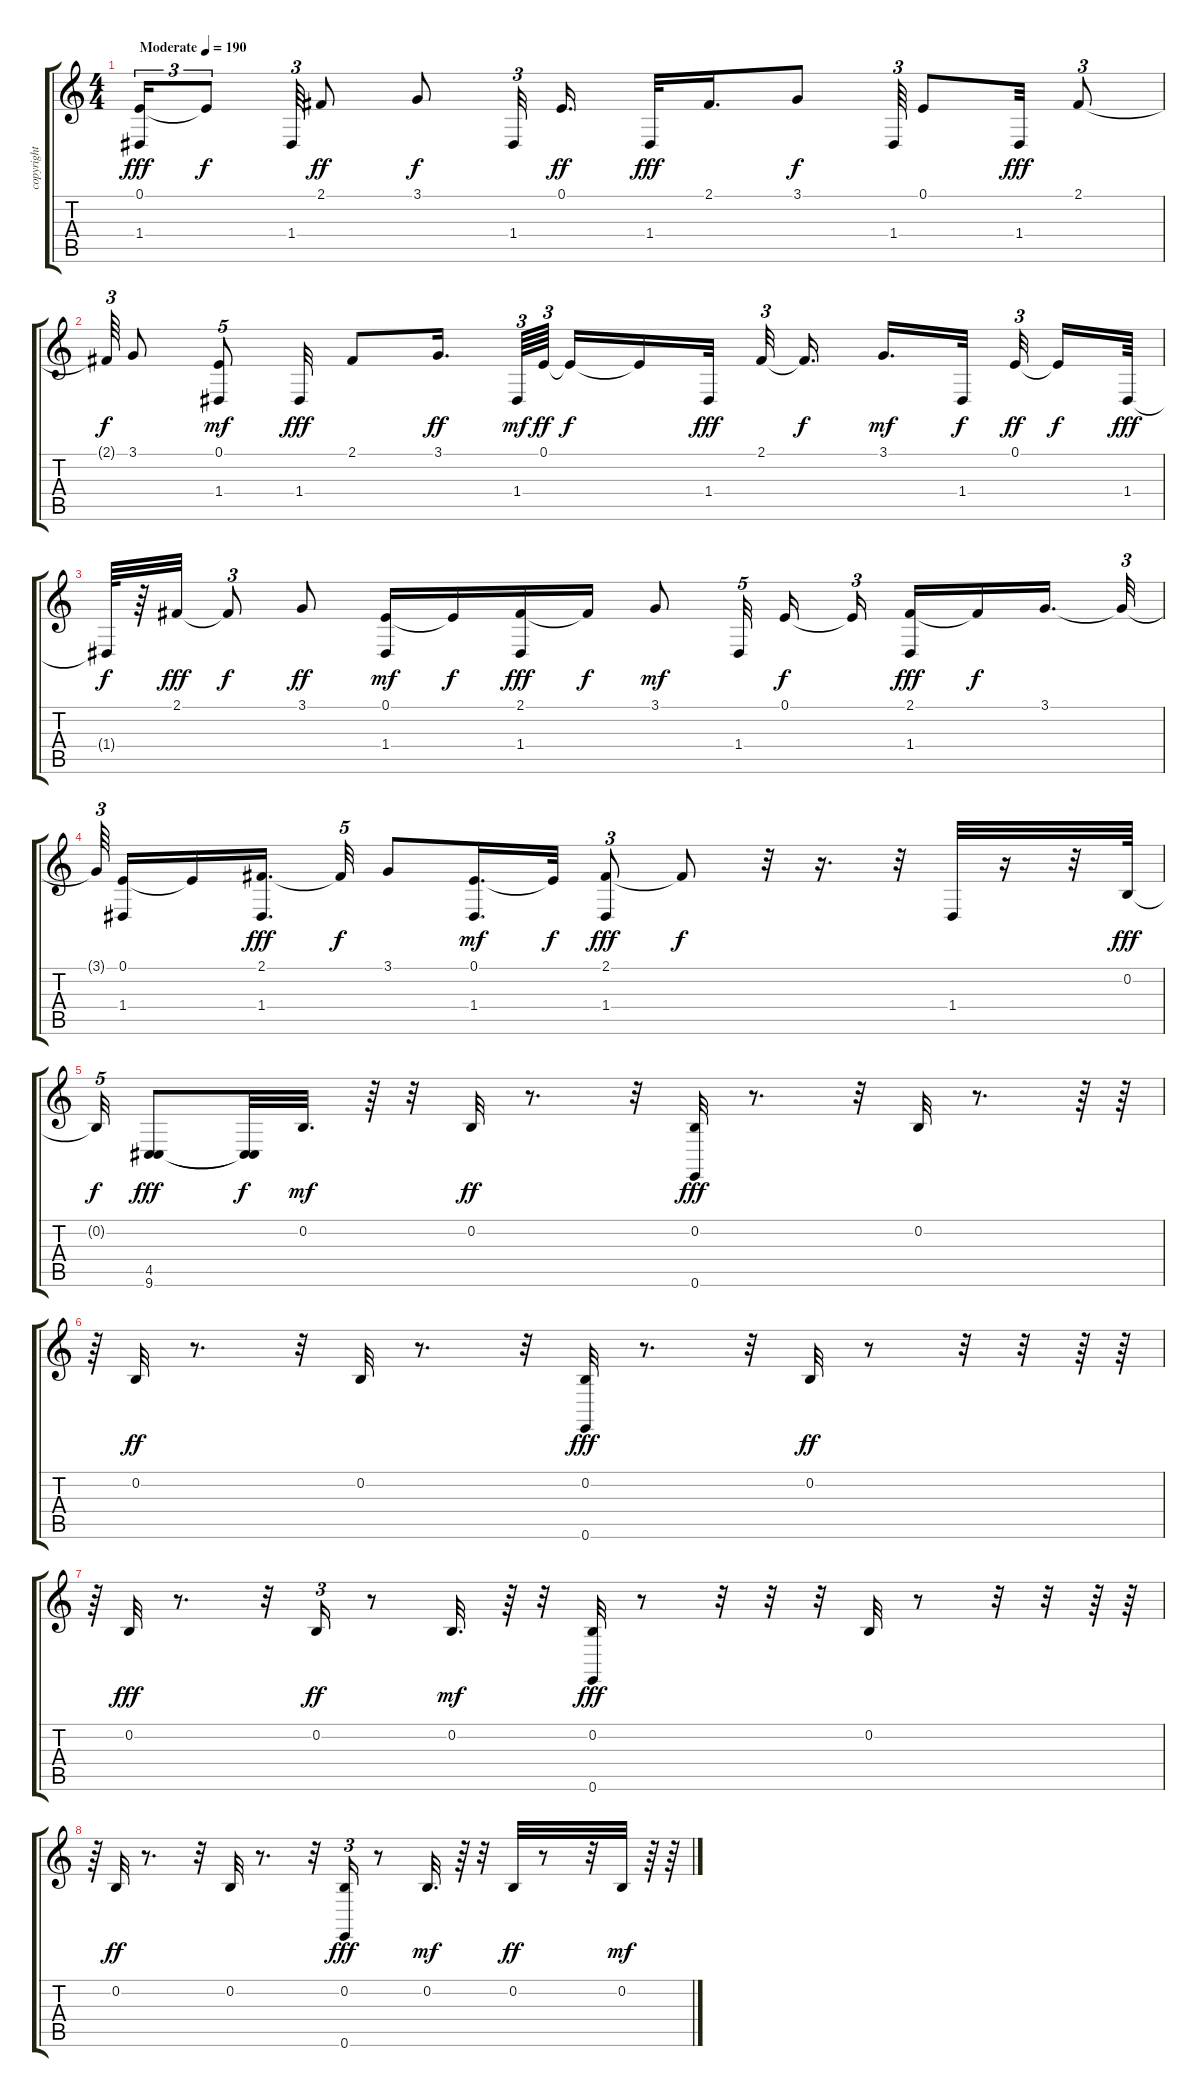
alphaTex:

\track ("copyright 1998 by" "copyright ") {instrument acousticgrandpiano}
\staff {score tabs}
\tuning (E4 B3 G3 D3 A2 E2) {hide}
\ts (4 4)
\tempo (190 "Moderate")
\clef g2
\ks c
(0.1 1.4).16{tu (3 2) dy fff instrument acousticgrandpiano} 0.1{t}.8{tu (3 2) dy f} 1.4.64{tu (3 2)} 2.1.8{dy ff} 3.1.8{dy f} 1.4.32{tu (3 2) beam splitsecondary} 0.1.16{d dy ff} 1.4.32{dy fff} 2.1.16{d} 3.1.8{dy f} 1.4.64{tu (3 2)} 0.1.8 1.4.32{dy fff} 2.1.8{tu (3 2)} |
2.1{t}.64{tu (3 2) dy f} 3.1.8 (0.1 1.4).8{tu (5 4) dy mf} 1.4.32{dy fff} 2.1.8 3.1.16{d dy ff beam splitsecondary} 1.4.64{tu (3 2) dy mf} 0.1.64{tu (3 2) dy ff} 0.1{t}.16{dy f} 0.1{t}.16 1.4.32{dy fff beam splitsecondary} 2.1.32{tu (3 2)} 2.1{t}.16{d dy f} 3.1.16{d dy mf} 1.4.32{dy f beam splitsecondary} 0.1.32{tu (3 2) dy ff beam splitsecondary} 0.1{t}.16{dy f} 1.4.64{dy fff} |
1.4{t}.64{dy f} r.64 2.1.32{dy fff} 2.1{t}.8{tu (3 2) dy f} 3.1.8{dy ff} (0.1 1.4).16{dy mf} 0.1{t}.16{dy f} (2.1 1.4).16{dy fff} 2.1{t}.16{dy f} 3.1.8{dy mf} 1.4.32{tu (5 4) beam splitsecondary} 0.1.16{dy f} 0.1{t}.16{tu (3 2)} (2.1 1.4).16{dy fff} 2.1{t}.16{dy f} 3.1.16{d beam splitsecondary} 3.1{t}.32{tu (3 2)} |
3.1{t}.64{tu (3 2) beam splitsecondary} (0.1 1.4).16 0.1{t}.16 (2.1 1.4).16{d dy fff beam splitsecondary} 2.1{t}.32{tu (5 4) dy f} 3.1.8 (0.1 1.4).16{d dy mf} 0.1{t}.32{dy f} (2.1 1.4).8{tu (3 2) dy fff} 2.1{t}.8{dy f} r.32 r.16{d} r.32 1.4.32 r.16 r.32 0.2.64{dy fff} |
0.2{t}.32{tu (5 4) dy f} (4.5 9.6).8{dy fff} (4.5{t} 9.6{t}).32{dy f} 0.2.32{d dy mf} r.64 r.32 0.2.32{dy ff} r.8{d} r.32 (0.2 0.6).32{dy fff} r.8{d} r.32 0.2.32 r.8{d} r.64 r.64 |
r.64 0.2.32{dy ff} r.8{d} r.32 0.2.32 r.8{d} r.32 (0.2 0.6).32{dy fff} r.8{d} r.32 0.2.32{dy ff} r.8 r.32 r.32 r.64 r.64 |
r.64 0.2.32{dy fff} r.8{d} r.32 0.2.16{tu (3 2) dy ff} r.8 0.2.32{d dy mf} r.64 r.32 (0.2 0.6).32{dy fff} r.8 r.32 r.32 r.32 0.2.32 r.8 r.32 r.32 r.64 r.64 |
r.64 0.2.32{dy ff} r.8{d} r.32 0.2.32 r.8{d} r.32 (0.2 0.6).16{tu (3 2) dy fff} r.8 0.2.32{d dy mf} r.64 r.32 0.2.32{dy ff} r.8 r.32 0.2.32{dy mf} r.64 r.64
